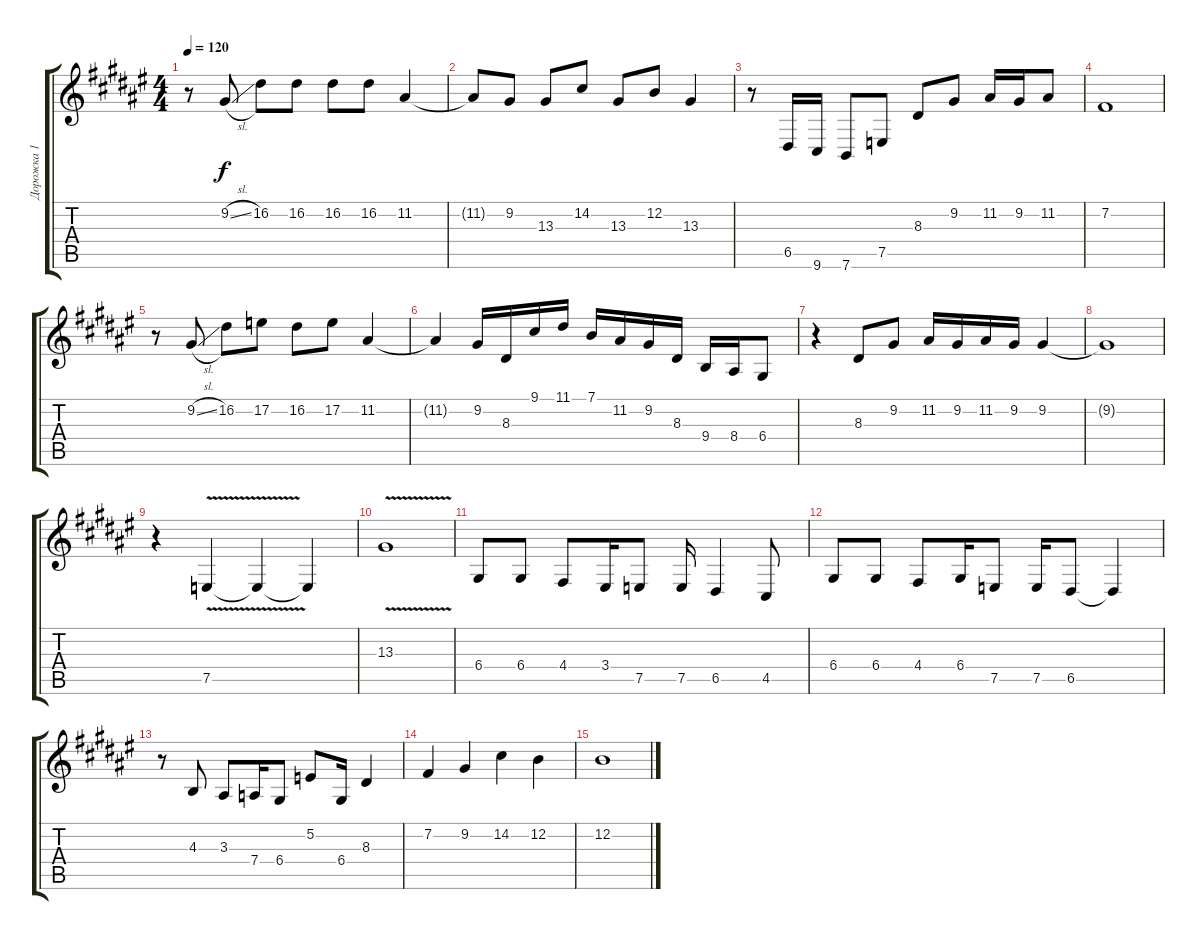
\track ("Дорожка 1" "Дорожка 1") {instrument acousticgrandpiano}
\staff {score tabs}
\tuning (E4 B3 G3 D3 A2 E2) {hide}
\ts (4 4)
\tempo 120
\clef g2
\ks f#
r.8{dy f} 9.2{sl}.8 16.2.8 16.2.8 16.2.8 16.2.8 11.2.4 |
11.2{t}.8 9.2.8 13.3.8 14.2.8 13.3.8 12.2.8 13.3.4 |
r.8 6.5.16 9.6.16 7.6.8 7.5.8 8.3.8 9.2.8 11.2.16 9.2.16 11.2.8 |
7.2.1 |
r.8 9.2{sl}.8 16.2.8 17.2.8 16.2.8 17.2.8 11.2.4 |
11.2{t}.4 9.2.16 8.3.16 9.1.16 11.1.16 7.1.16 11.2.16 9.2.16 8.3.16 9.4.16 8.4.16 6.4.8 |
r.4 8.3.8 9.2.8 11.2.16 9.2.16 11.2.16 9.2.16 9.2.4 |
9.2{t}.1 |
r.4 7.5{v}.4 7.5{t}.4 7.5{t}.4 |
13.3{v}.1 |
6.4.8 6.4.8 4.4.8 3.4.16 7.5.8 7.5.16 6.5.4 4.5.8 |
6.4.8 6.4.8 4.4.8 6.4.16 7.5.8 7.5.16 6.5.8 6.5{t}.4 |
r.8 4.3.8 3.3.8 7.4.16 6.4.8 5.2.8 6.4.16 8.3.4 |
7.2.4 9.2.4 14.2.4 12.2.4 |
12.2.1
